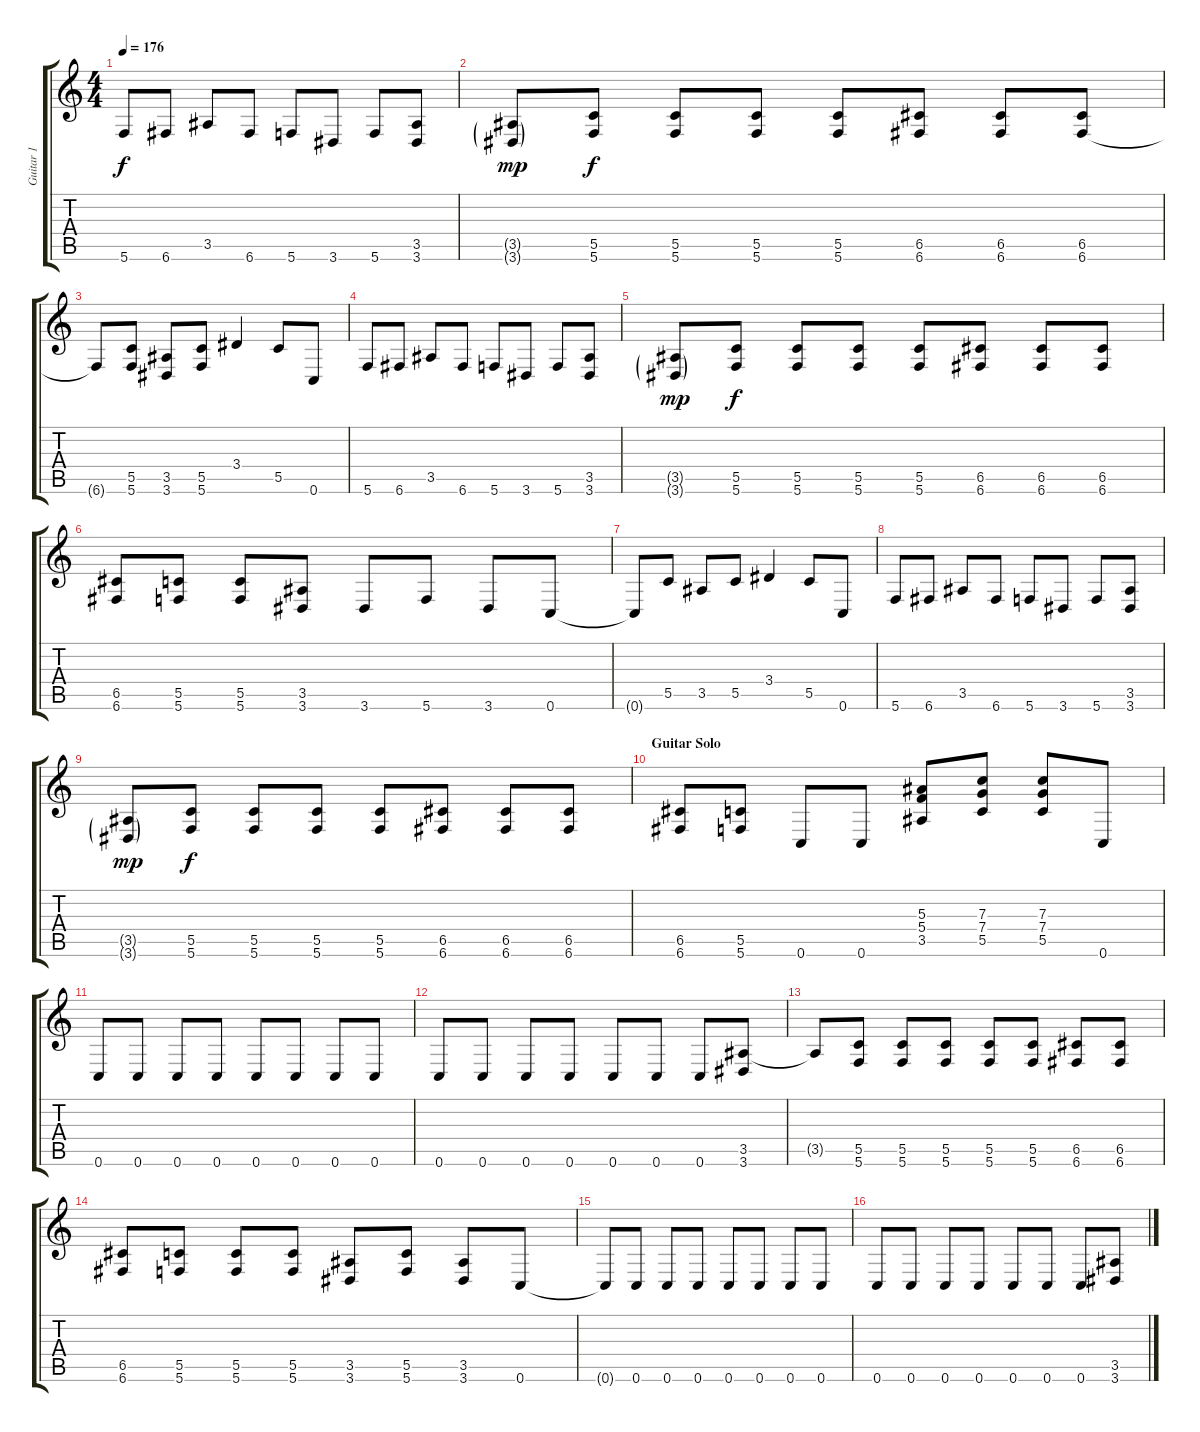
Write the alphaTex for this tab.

\track ("Guitar 1" "Guitar 1") {instrument distortionguitar}
\staff {score tabs}
\tuning (D4 A3 F3 C3 G2 C2) {hide}
\ts (4 4)
\tempo 176
\clef g2
\ks c
5.6.8{dy f} 6.6.8 3.5.8 6.6.8 5.6.8 3.6.8 5.6.8 (3.5 3.6).8 |
(3.5{g} 3.6{g}).8{dy mp} (5.5 5.6).8{dy f} (5.5 5.6).8 (5.5 5.6).8 (5.5 5.6).8 (6.5 6.6).8 (6.5 6.6).8 (6.5 6.6).8 |
6.6{t}.8 (5.5 5.6).8 (3.5 3.6).8 (5.5 5.6).8 3.4.4 5.5.8 0.6.8 |
5.6.8 6.6.8 3.5.8 6.6.8 5.6.8 3.6.8 5.6.8 (3.5 3.6).8 |
(3.5{g} 3.6{g}).8{dy mp} (5.5 5.6).8{dy f} (5.5 5.6).8 (5.5 5.6).8 (5.5 5.6).8 (6.5 6.6).8 (6.5 6.6).8 (6.5 6.6).8 |
(6.5 6.6).8 (5.5 5.6).8 (5.5 5.6).8 (3.5 3.6).8 3.6.8 5.6.8 3.6.8 0.6.8 |
0.6{t}.8 5.5.8 3.5.8 5.5.8 3.4.4 5.5.8 0.6.8 |
5.6.8 6.6.8 3.5.8 6.6.8 5.6.8 3.6.8 5.6.8 (3.5 3.6).8 |
(3.5{g} 3.6{g}).8{dy mp} (5.5 5.6).8{dy f} (5.5 5.6).8 (5.5 5.6).8 (5.5 5.6).8 (6.5 6.6).8 (6.5 6.6).8 (6.5 6.6).8 |
\section ("" "Guitar Solo")
(6.5 6.6).8 (5.5 5.6).8 0.6.8 0.6.8 (5.3 5.4 3.5).8 (7.3 7.4 5.5).8 (7.3 7.4 5.5).8 0.6.8 |
0.6.8{volume 12} 0.6.8 0.6.8 0.6.8 0.6.8 0.6.8 0.6.8 0.6.8 |
0.6.8 0.6.8 0.6.8 0.6.8 0.6.8 0.6.8 0.6.8 (3.5 3.6).8 |
3.5{t}.8 (5.5 5.6).8 (5.5 5.6).8 (5.5 5.6).8 (5.5 5.6).8 (5.5 5.6).8 (6.5 6.6).8 (6.5 6.6).8 |
(6.5 6.6).8 (5.5 5.6).8 (5.5 5.6).8 (5.5 5.6).8 (3.5 3.6).8 (5.5 5.6).8 (3.5 3.6).8 0.6.8 |
0.6{t}.8 0.6.8 0.6.8 0.6.8 0.6.8 0.6.8 0.6.8 0.6.8 |
0.6.8 0.6.8 0.6.8 0.6.8 0.6.8 0.6.8 0.6.8 (3.5 3.6).8
